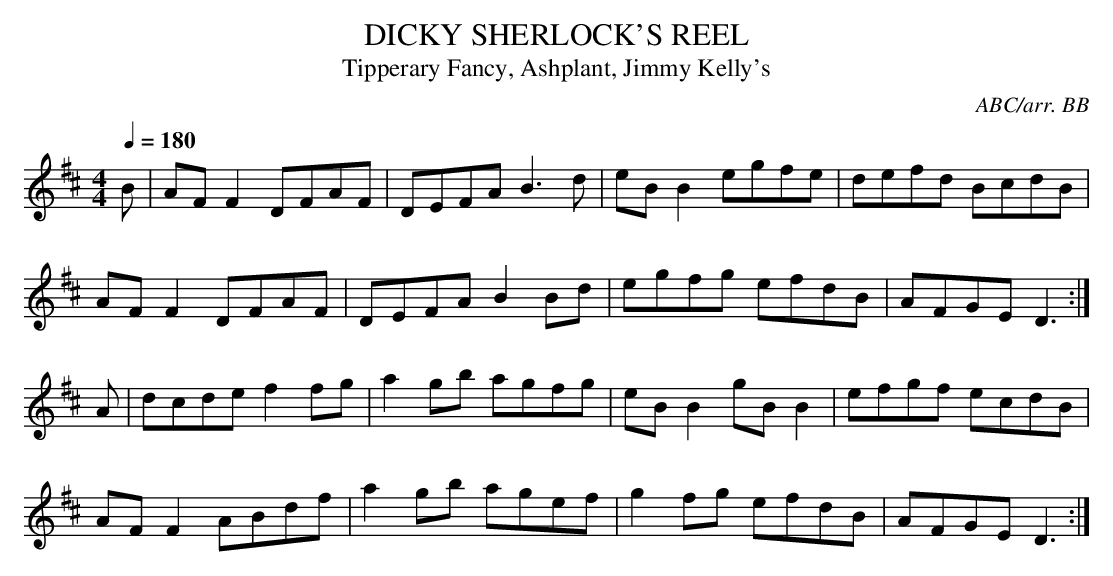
X:1
T:DICKY SHERLOCK'S REEL
T:Tipperary Fancy, Ashplant, Jimmy Kelly's
C:ABC/arr. BB
Q:1/4=180
L:1/8
M:4/4
K:D
B|AFF2 DFAF|DEFA B3d|eBB2 egfe|defd BcdB|
AFF2 DFAF|DEFA B2 Bd|egfg efdB|AFGE D3:|
A|dcde f2 fg|a2gb agfg|eBB2 gBB2|efgf ecdB|
AFF2 ABdf|a2gb agef|g2 fg efdB|AFGE D3 :|
